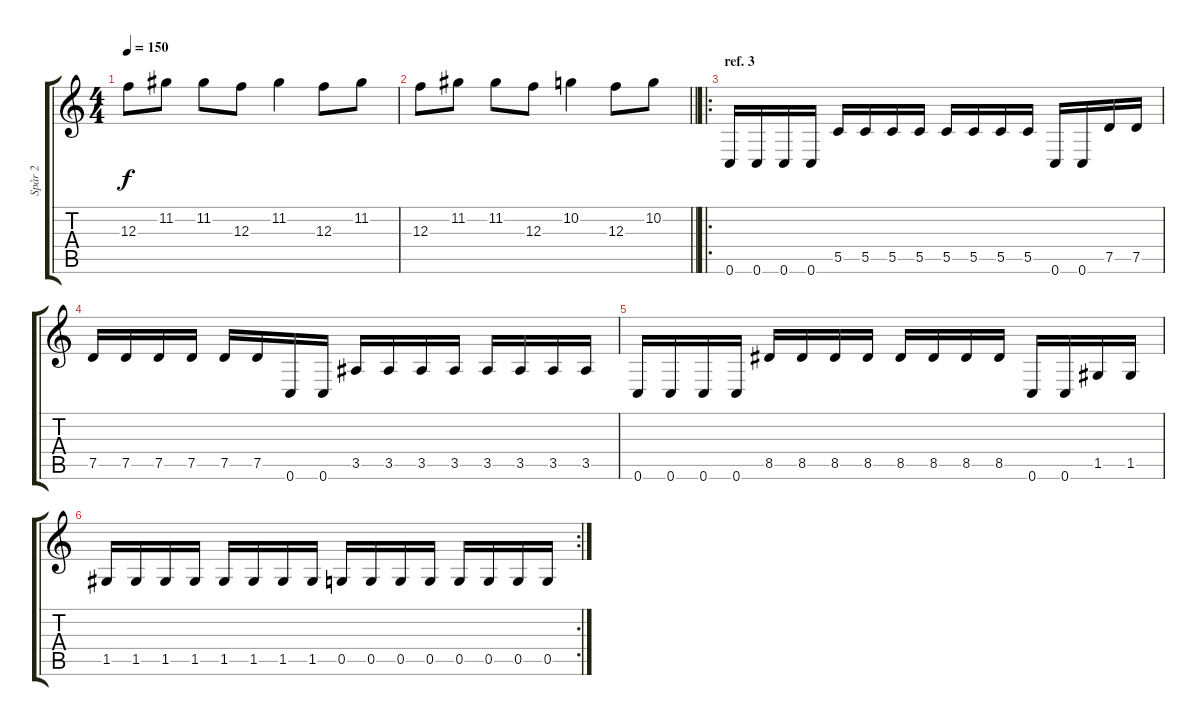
\track ("Spår 2" "Spår 2") {instrument distortionguitar}
\staff {score tabs}
\tuning (D4 A3 F3 C3 G2 C2) {hide}
\ts (4 4)
\tempo 150
\clef g2
\ks c
12.3.8{dy f} 11.2.8 11.2.8 12.3.8 11.2.4 12.3.8 11.2.8 |
\barLineRight lightlight
12.3.8 11.2.8 11.2.8 12.3.8 10.2.4 12.3.8 10.2.8 |
\ro
\section ("" "ref. 3")
0.6.16 0.6.16 0.6.16 0.6.16 5.5.16 5.5.16 5.5.16 5.5.16 5.5.16 5.5.16 5.5.16 5.5.16 0.6.16 0.6.16 7.5.16 7.5.16 |
7.5.16 7.5.16 7.5.16 7.5.16 7.5.16 7.5.16 0.6.16 0.6.16 3.5.16 3.5.16 3.5.16 3.5.16 3.5.16 3.5.16 3.5.16 3.5.16 |
0.6.16 0.6.16 0.6.16 0.6.16 8.5.16 8.5.16 8.5.16 8.5.16 8.5.16 8.5.16 8.5.16 8.5.16 0.6.16 0.6.16 1.5.16 1.5.16 |
\rc 2
1.5.16 1.5.16 1.5.16 1.5.16 1.5.16 1.5.16 1.5.16 1.5.16 0.5.16 0.5.16 0.5.16 0.5.16 0.5.16 0.5.16 0.5.16 0.5.16
